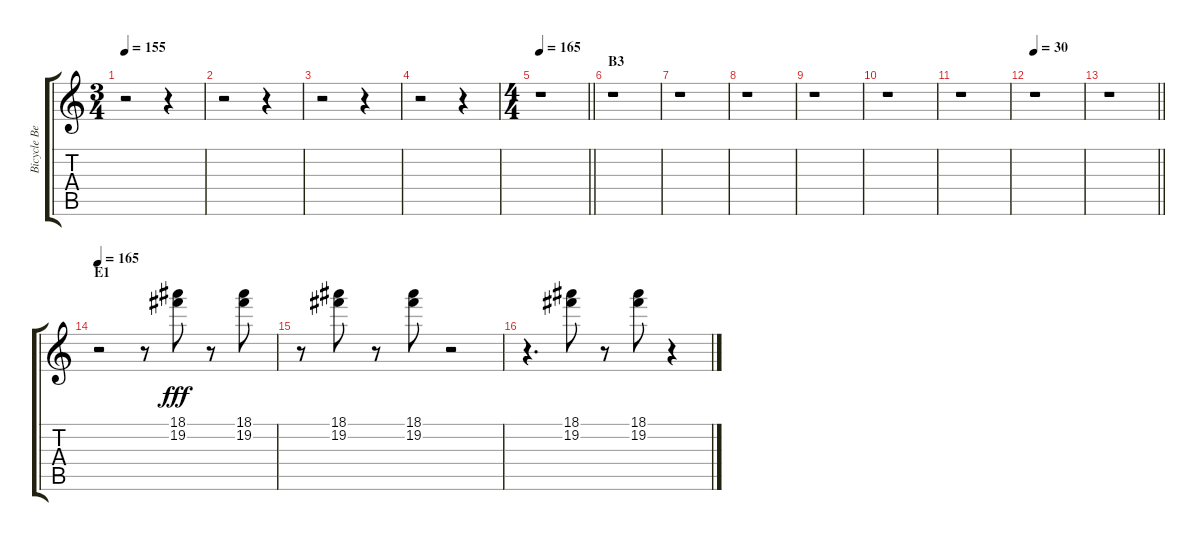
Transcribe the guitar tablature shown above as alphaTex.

\track ("Bicycle Bells (center)" "Bicycle Be") {instrument glockenspiel}
\staff {score tabs}
\tuning (E5 B4 G4 D4 A3 E3) {hide}
\ts (3 4)
\tempo 155
\clef g2
\ks c
r.2{dy fff} r.4 |
r.2 r.4 |
r.2 r.4 |
r.2 r.4 |
\ts (4 4)
\tempo 165
\barLineRight lightlight
r.1 |
\section ("" "B3")
r.1 |
r.1 |
r.1 |
r.1 |
r.1 |
r.1 |
\tempo 30
r.1 |
\barLineRight lightlight
r.1 |
\section ("" "E1")
\tempo 165
r.2 r.8 (18.1 19.2).8 r.8 (18.1 19.2).8 |
r.8 (18.1 19.2).8 r.8 (18.1 19.2).8 r.2 |
r.4{d} (18.1 19.2).8 r.8 (18.1 19.2).8 r.4
